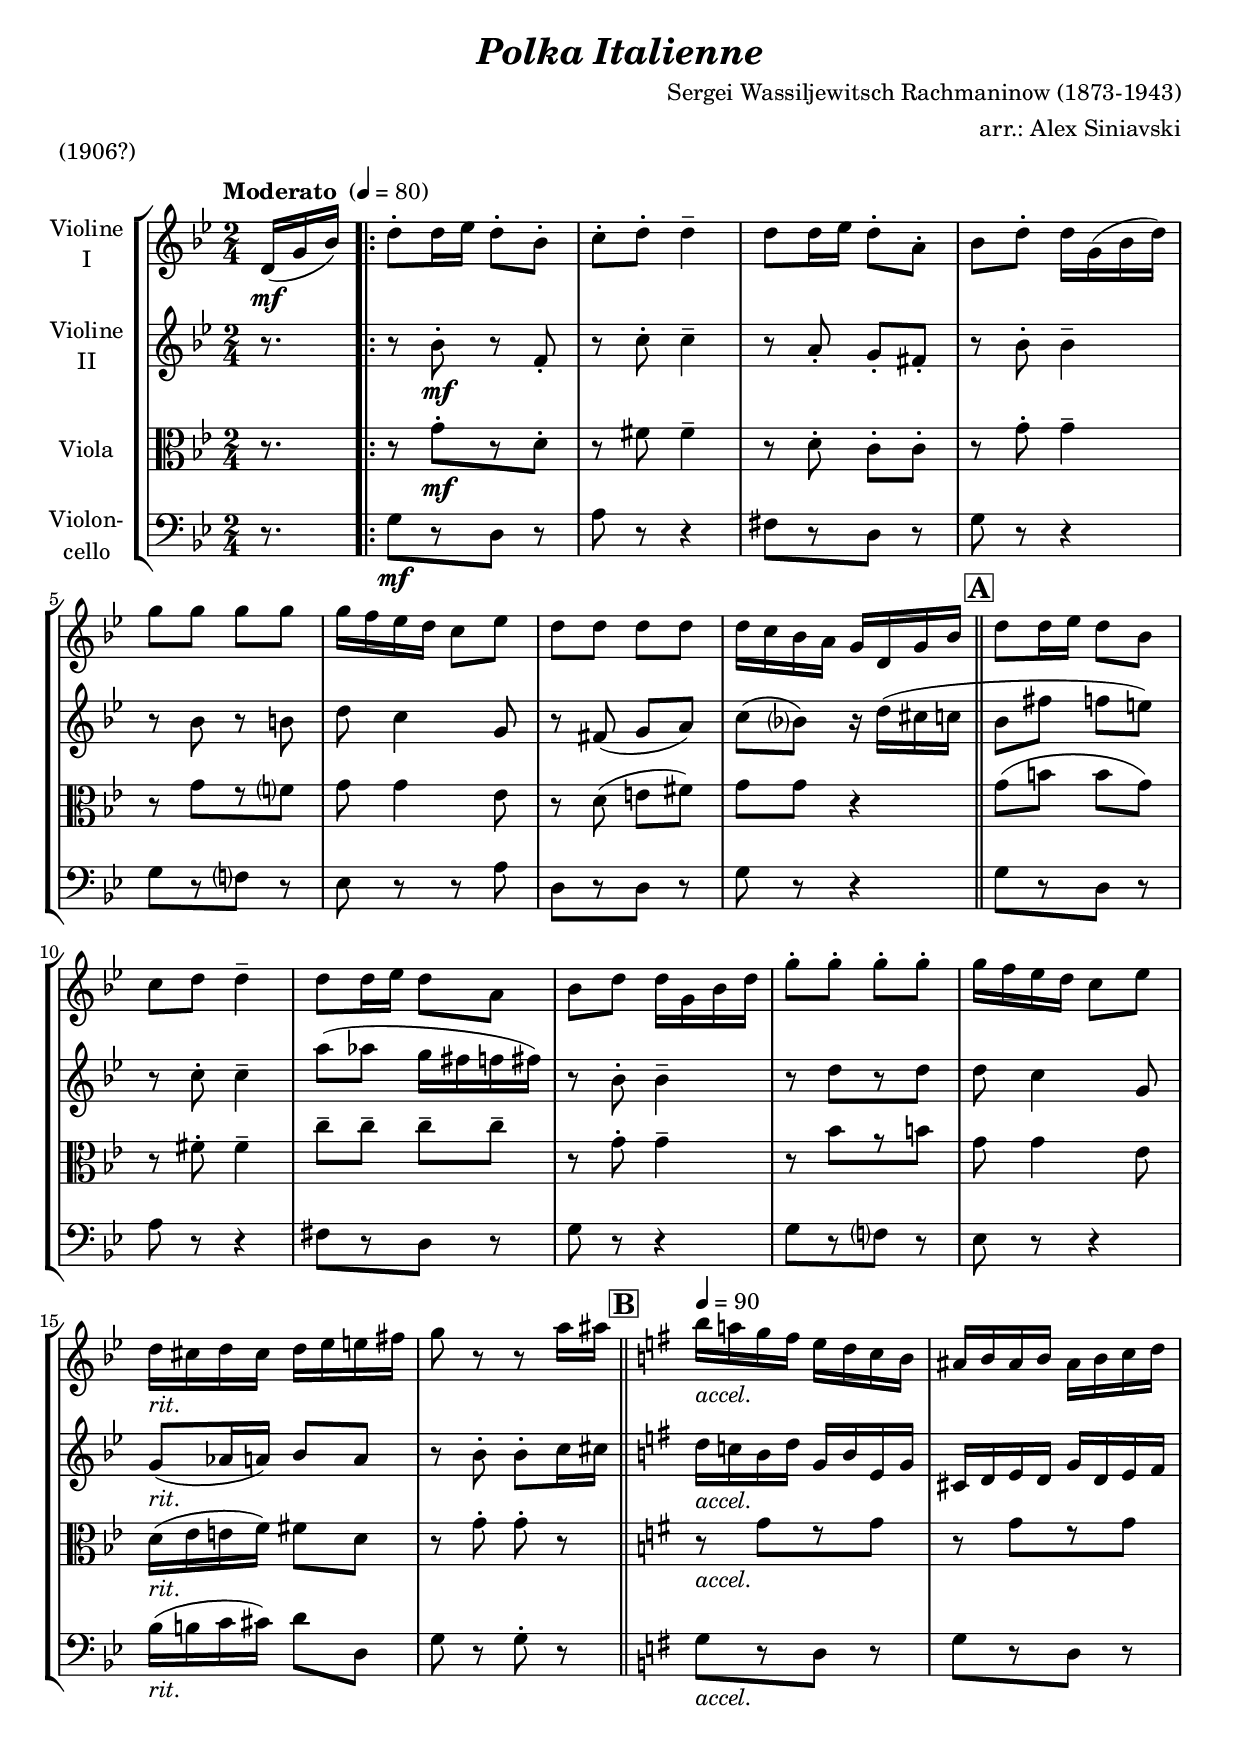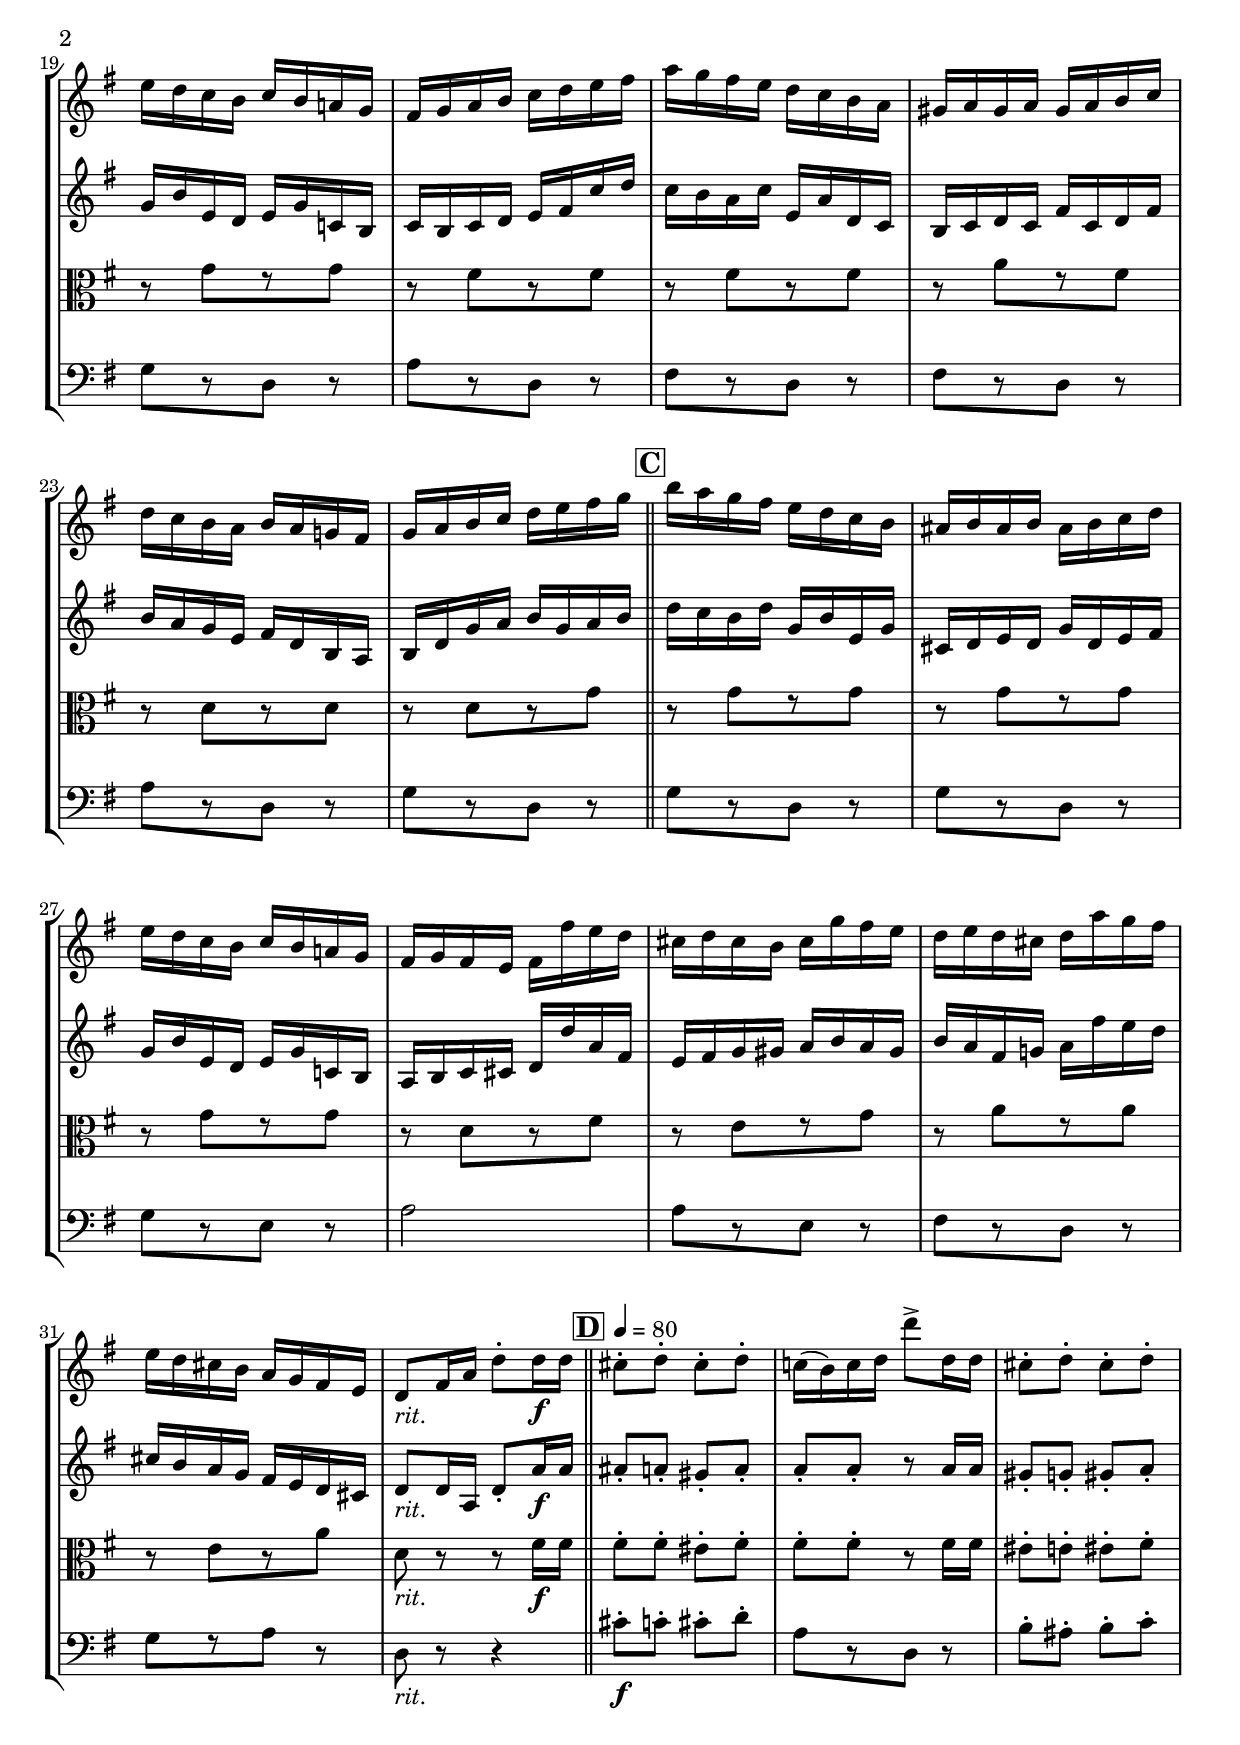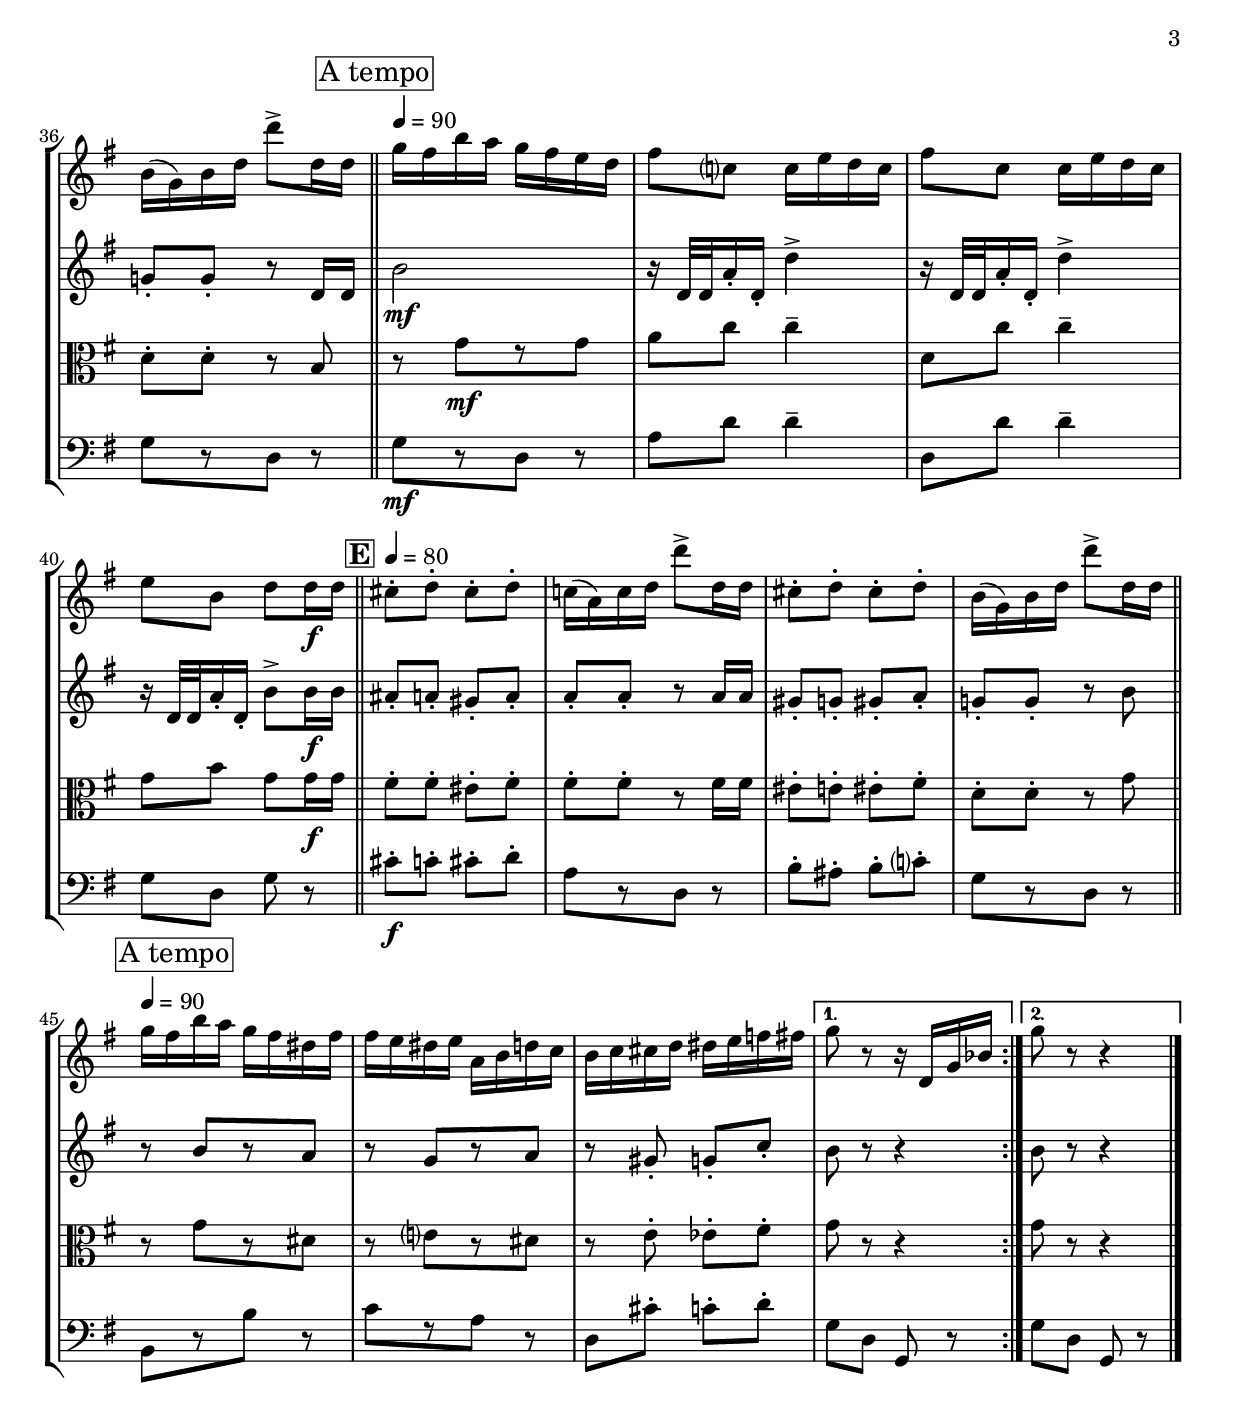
\version "2.18.2"
\include "deutsch.ly"

#(set-global-staff-size 20)

\header {
  title     = \markup \bold \italic "Polka Italienne"
  composer  = "Sergei Wassiljewitsch Rachmaninow (1873-1943)"
  arranger  = "arr.: Alex Siniavski"
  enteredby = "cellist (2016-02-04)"
  piece     = "(1906?)"
}

voiceconsts = {
  \key g \minor
  \time 2/4
  \clef "treble"
  \tempo "Moderato " 4=80
  % \numericTimeSignature
  \compressFullBarRests
  \set tupletSpannerDuration = #(ly:make-moment 1 4)
  % Set default beaming for all staves
%  \set Timing.beamExceptions = #'()
%  \set Timing.baseMoment     = #(ly:make-moment 1 4)
%  \set Timing.beatStructure  = #'(1 1 1)
}

%mifl= "oboe"
mihi= "trumpet"
mist = "string ensemble 1"
%miva = "pizzicato strings"
%miba = "bassoon"
miba = "drawbar organ"
%miba = "harpsichord"

atem = { \bar "||" \mark \markup \box "A tempo" \tempo 4=90 }
boxa = { \bar "||" \mark \markup \box \bold "A" }
boxb = { \bar "||" \mark \markup \box \bold "B" \key g \major \tempo 4=90 }
boxc = { \bar "||" \mark \markup \box \bold "C" }
boxd = { \bar "||" \mark \markup \box \bold "D" \tempo 4=80 }
boxe = { \bar "||" \mark \markup \box \bold "E" \tempo 4=80 }

acc = \markup \italic "accel."
rit = \markup \italic "rit."

va = \relative c {
  \voiceconsts
  
  \partial 8. d16(\mf g b)
  \repeat volta 2 {
    d8-. d16 es d8-. b-.
    c-. d-. d4--
    d8 d16 es d8-. a-.
    b d-. d16 g,( b d)
    g8 g g g
    g16 f es d c8 es

    d d d d
    d16 c b a g d g b \boxa
    d8 d16 es d8 b
    c d d4--
    d8 d16 es d8 a
    b d d16 g, b d
    g8-. g-. g-. g-.

    g16 f es d c8 es
    d16_\rit cis d cis d es e fis
    g8 r r a16 ais \boxb
    h_\acc a! g fis e d c h
    ais h ais h ais h c d

    e d c h c h a! g
    fis g a h c d e fis
    a g fis e d c h a
    gis a gis a gis a h c
    d c h a h a g! fis

    g a h c d e fis g \boxc
    h a g fis e d c h
    ais h ais h ais h c d
    e d c h c h a! g
    fis g fis e fis fis' e d

    cis d cis h cis g' fis e
    d e d cis d a' g fis
    e d cis h a g fis e
    d8_\rit fis16 a d8-. d16\f d \boxd
    cis8-. d-. cis-. d-.
    c!16( h) c d d'8-> d,16 d

    cis8-. d-. cis-. d-.
    h16( g) h d d'8-> d,16 d \atem
    g fis h a g fis e d
    fis8 c? c16 e d c
    fis8 c c16 e d c
    e8 h d d16\f d \boxe

    cis8-. d-. cis-. d-.
    c!16( a) c d d'8-> d,16 d
    cis8-. d-. cis-. d-.
    h16( g) h d d'8-> d,16 d \atem
    g fis h a g fis dis fis

    fis e dis e a, h d c
    h c cis d dis e f fis
  }

  \alternative {
    { g8 r r16 d, g b }
    { g'8 r r4 }
  } \bar "|."
}

vb = \relative c' {
  \voiceconsts

  \partial 8. r8.
  \repeat volta 2 {
    r8 b-.\mf r f-.
    r c'-. c4--
    r8 a-. g-. fis-.
    r b-. b4--
    r8 b r h
    d c4 g8

    r fis( g a)
    c( b?) r16 d( cis c
    b8 fis' f e)
    r c-. c4--
    a'8( as g16 fis f fis)
    r8 b,-. b4--
    r8 d[ r d]

    d c4 g8
    g(_\rit as16 a) b8 a
    r b-. b-. c16 cis \boxb
    d_\acc c! h d g, h e, g
    cis, d e d g d e fis

    g h e, d e g c,! h
    c h c d e fis c' d
    c h a c e, a d, c
    h c d c fis c d fis
    h a g e fis d h a

    h d g a h g a h \boxc
    d c h d g, h e, g
    cis, d e d g d e fis
    g h e, d e g c,! h
    a h c cis d d' a fis

    e fis g gis a h a gis
    h a fis g! a fis' e d
    cis h a g fis e d cis
    d8_\rit d16 a d8-. a'16\f a \boxd
    ais8-. a-. gis-. a-.
    a-. a-. r a16 a

    gis8-. g-. gis-. a-.
    g!-. g-. r d16 d \atem
    h'2\mf
    r16 d,32 d a'16-. d,-. d'4->
    r16 d,32 d a'16-. d,-. d'4->
    r16 d,32 d a'16-. d,-. h'8-> h16\f h \boxe

    ais8-. a-. gis-. a-.
    a-. a-. r a16 a
    gis8-. g-. gis-. a-.
    g!-. g-. r h \atem
    r h[ r a]

    r g[ r a]
    r gis-. g-. c-.
  }

  \alternative {
    { h r r4 }
    { h8 r r4 }
  } \bar "|."
}

vc = \relative c' {
  \voiceconsts
  \clef "alto"
  
  \partial 8. r8.
  \repeat volta 2 {
    r8 g[-.\mf r d]-.
    r fis fis4--
    r8 d-. c-. c-.
    r g'-. g4--
    r8 g[ r f?]
    g g4 es8

    r d( e fis)
    g g r4 \boxa
    g8( h h g)
    r fis-. fis4--
    c'8-- c-- c-- c--
    r g-. g4--
    r8 b[ r h]

    g g4 es8
    d16(_\rit es e f) fis8 d
    r g-. g-. r \boxb

    r_\acc g[ r g]
    r g[ r g]

    r g[ r g]
    r fis[ r fis]
    r fis[ r fis]
    r a[ r fis]
    r d[ r d]

    r d[ r g]
    r g[ r g]
    r g[ r g]
    r g[ r g]
    r d[ r fis]

    r e[ r g]
    r a[ r a]
    r e[ r a]
    d,_\rit r r fis16\f fis \boxd
    fis8-. fis-. eis-. fis-.
    fis-. fis-. r fis16 fis

    eis8-. e-. eis-. fis-.
    d-. d-. r h \atem
    r g'[\mf r g]
    a c c4--
    d,8 c' c4--
    g8 h g g16\f g \boxe

    fis8-. fis-. eis-. fis-.
    fis-. fis-. r fis16 fis
    eis8-. e-. eis-. fis-.
    d-. d-. r g \atem
    r g[ r dis]

    r e?[ r dis]
    r e-. es-. fis-.
  }

  \alternative {
    { g r r4 }
    { g8 r r4 }
  } \bar "|."
}

vd = \relative c {
  \voiceconsts
  \clef "bass"
  
  \partial 8. r8.
  \repeat volta 2 {
    g8[\mf r d] r
    a' r r4
    fis8[ r d] r
    g r r4
    g8[ r f?] r
    es r r a

    d,[ r d] r
    g r r4 \boxa
    g8[ r d] r
    a' r r4
    fis8[ r d] r
    g r r4
    g8[ r f?] r

    es r r4
    b'16(_\rit h c cis) d8 d,
    g r g-. r \boxb
    g[_\acc r d] r
    g[ r d] r

    g[ r d] r
    a'[ r d,] r
    fis[ r d] r
    fis[ r d] r
    a'[ r d,] r

    g[ r d] r \boxc
    g[ r d] r
    g[ r d] r
    g[ r e] r
    a2

    a8[ r e] r
    fis[ r d] r
    g[ r a] r
    d,_\rit r r4 \boxd
    cis'8-.\f c-. cis-. d-.
    a[ r d,] r

    h'-. ais-. h-. c-.
    g[ r d] r \atem
    g[\mf r d] r
    a' d d4--
    d,8 d' d4--
    g,8 d g r \boxe

    cis-.\f c-. cis-. d-.
    a[ r d,] r
    h'-. ais-. h-. c?-.
    g[ r d] r \atem
    h[ r h'] r

    c[ r a] r
    d, cis'-. c-. d-.
  }

  \alternative {
    { g, d g, r }
    { g' d g, r }
  } \bar "|."
}


music = \new StaffGroup <<
      \new Staff {
        \set Staff.midiInstrument = \mist
        \set Staff.instrumentName = \markup \center-column { "Violine" "I" }
        \transpose g g' { \va }
      }

      \new Staff {
        \set Staff.midiInstrument = \mist
        \set Staff.instrumentName = \markup \center-column { "Violine" "II" }
        \transpose g g' { \vb }
      }

      \new Staff {
        \set Staff.midiInstrument = \mist
        \set Staff.instrumentName = \markup \center-column { "Viola" }
        \transpose g g' { \vc }
      }

      \new Staff {
        \set Staff.midiInstrument = \miba
        \set Staff.instrumentName = \markup \center-column { "Violon-" "cello" }
        \transpose g g' { \vd }
      }
>>

\book {
  \score {
   \music
    \layout {}
  }

  \score {
    \unfoldRepeats \music

    \midi {
      \context {
        \Score
      }
    }
  }
}
